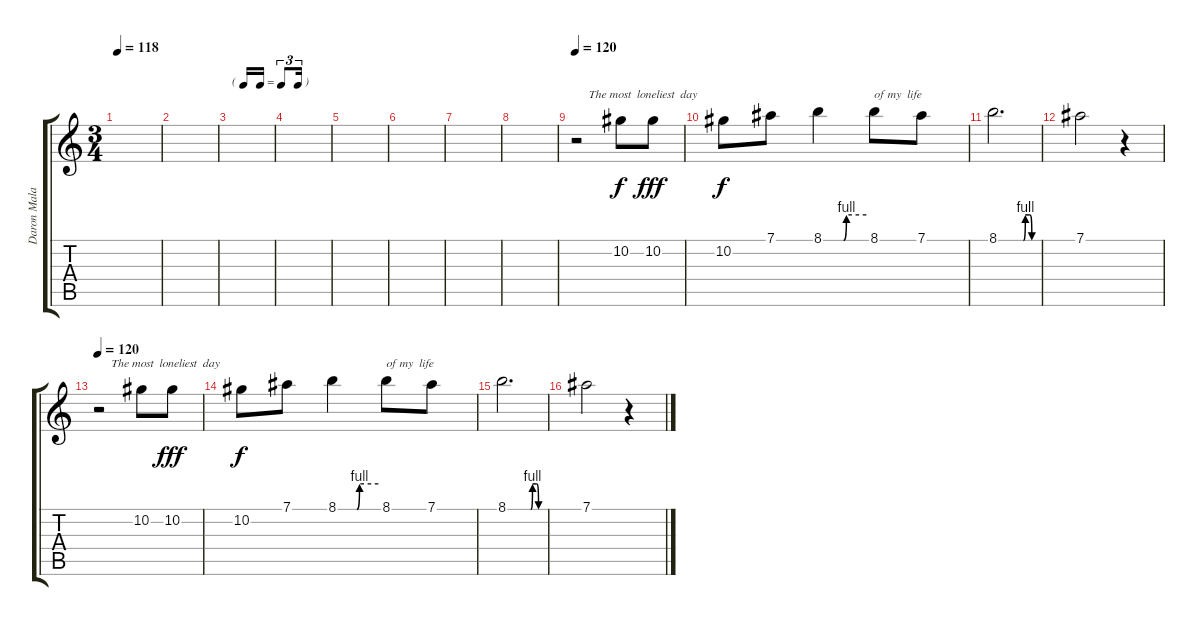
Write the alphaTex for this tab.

\track ("Daron Malakian vocal" "Daron Mala") {instrument distortionguitar}
\staff {score tabs}
\tuning (Eb4 Bb3 Gb3 Db3 Ab2 Db2) {hide}
\ts (3 4)
\tempo 118
\clef g2
\ks c
|
|
\tf triplet16th
|
|
|
|
|
|
\tempo 120
r.2{txt "    The most  loneliest  day"} 10.2.8{volume 16} 10.2.8{dy fff} |
10.2.8{dy f} 7.1.8 8.1{be (custom 0 0 28 0 32 4 60 4)}.4 8.1.8{txt "of my  life"} 7.1.8 |
8.1{be (custom 0 0 38 0 41 4 48 4 51 0 60 0)}.2{d} |
7.1.2 r.4 |
\tempo 120
r.2{txt "    The most  loneliest  day"} 10.2.8 10.2.8{dy fff} |
10.2.8{dy f} 7.1.8 8.1{be (custom 0 0 28 0 32 4 60 4)}.4 8.1.8{txt "of my  life"} 7.1.8 |
8.1{be (custom 0 0 38 0 41 4 48 4 51 0 60 0)}.2{d} |
7.1.2 r.4
